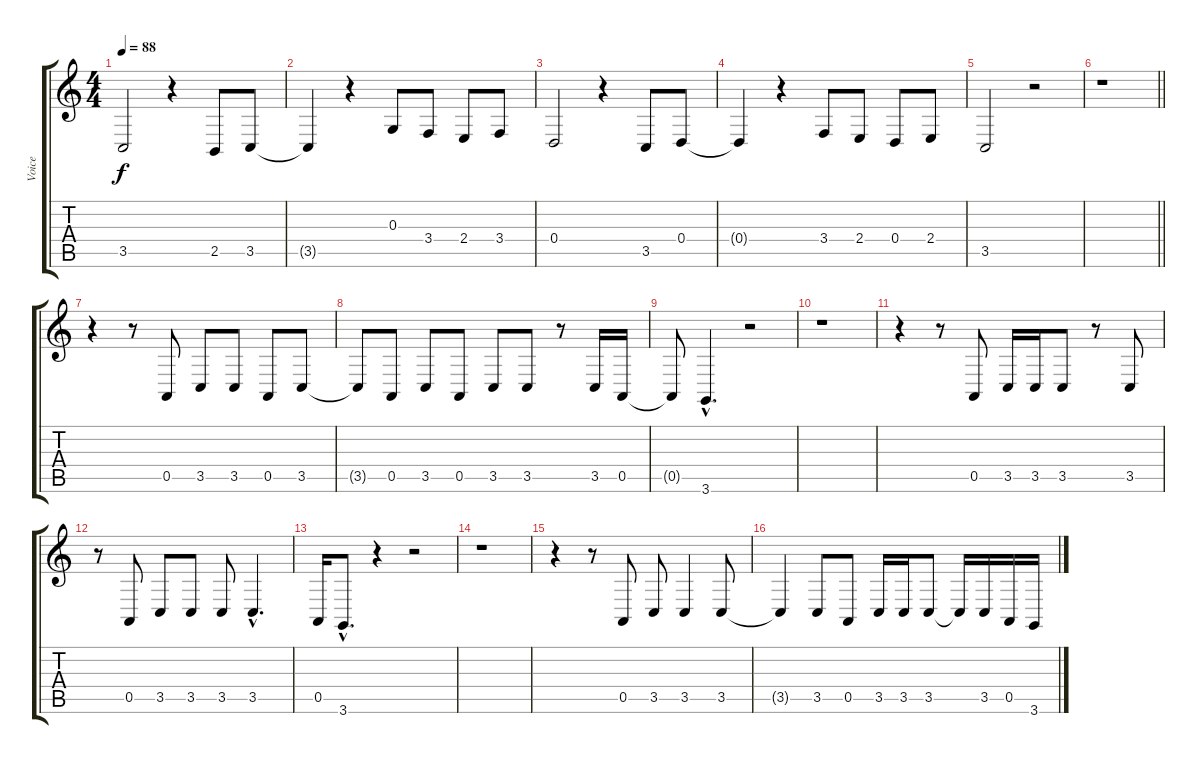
\track ("Voice" "Voice") {instrument harmonica}
\staff {score tabs}
\tuning (E4 B3 G3 D3 A2 E2) {hide}
\ts (4 4)
\tempo 88
\clef g2
\ks c
3.5.2{dy f} r.4 2.5.8 3.5.8 |
3.5{t}.4 r.4 0.3.8 3.4.8 2.4.8 3.4.8 |
0.4.2 r.4 3.5.8 0.4.8 |
0.4{t}.4 r.4 3.4.8 2.4.8 0.4.8 2.4.8 |
3.5.2 r.2 |
\barLineRight lightlight
r.1 |
r.4 r.8 0.5.8 3.5.8 3.5.8 0.5.8 3.5.8 |
3.5{t}.8 0.5.8 3.5.8 0.5.8 3.5.8 3.5.8 r.8 3.5.16 0.5.16 |
0.5{t}.8 3.6{hac}.4{d} r.2 |
r.1 |
r.4 r.8 0.5.8 3.5.16 3.5.16 3.5.8 r.8 3.5.8 |
r.8 0.5.8 3.5.8 3.5.8 3.5.8 3.5{hac}.4{d} |
0.5.16 3.6{hac}.8{d} r.4 r.2 |
r.1 |
r.4 r.8 0.5.8 3.5.8 3.5.4 3.5.8 |
3.5{t}.4 3.5.8 0.5.8 3.5.16 3.5.16 3.5.8 3.5{t}.16 3.5.16 0.5.16 3.6.16
